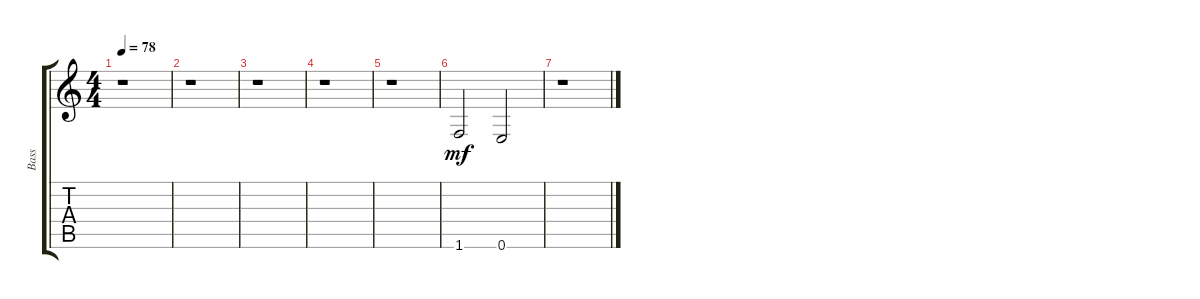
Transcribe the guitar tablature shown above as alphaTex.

\track ("Bass" "Bass") {instrument electricbassfinger}
\staff {score tabs}
\tuning (E4 B3 G3 D3 A2 E2) {hide}
\ts (4 4)
\tempo 78
\clef g2
\ks c
r.1{dy mf} |
r.1 |
r.1 |
r.1 |
r.1 |
1.6.2 0.6.2 |
r.1
